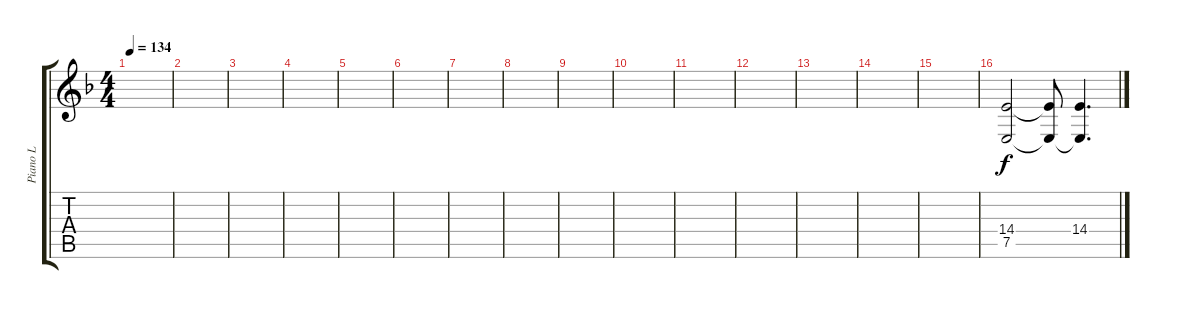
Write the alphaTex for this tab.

\track ("Piano L" "Piano L") {instrument brightacousticpiano}
\staff {score tabs}
\tuning (E4 B3 G3 D3 A2 E2) {hide}
\ts (4 4)
\tempo 134
\clef g2
\ks f
|
|
|
|
|
|
|
|
|
|
|
|
|
|
|
(14.4 7.5).2{volume 11 balance 9 instrument brightacousticpiano} (14.4{t} 7.5{t}).8 (14.4 7.5{t}).4{d}
